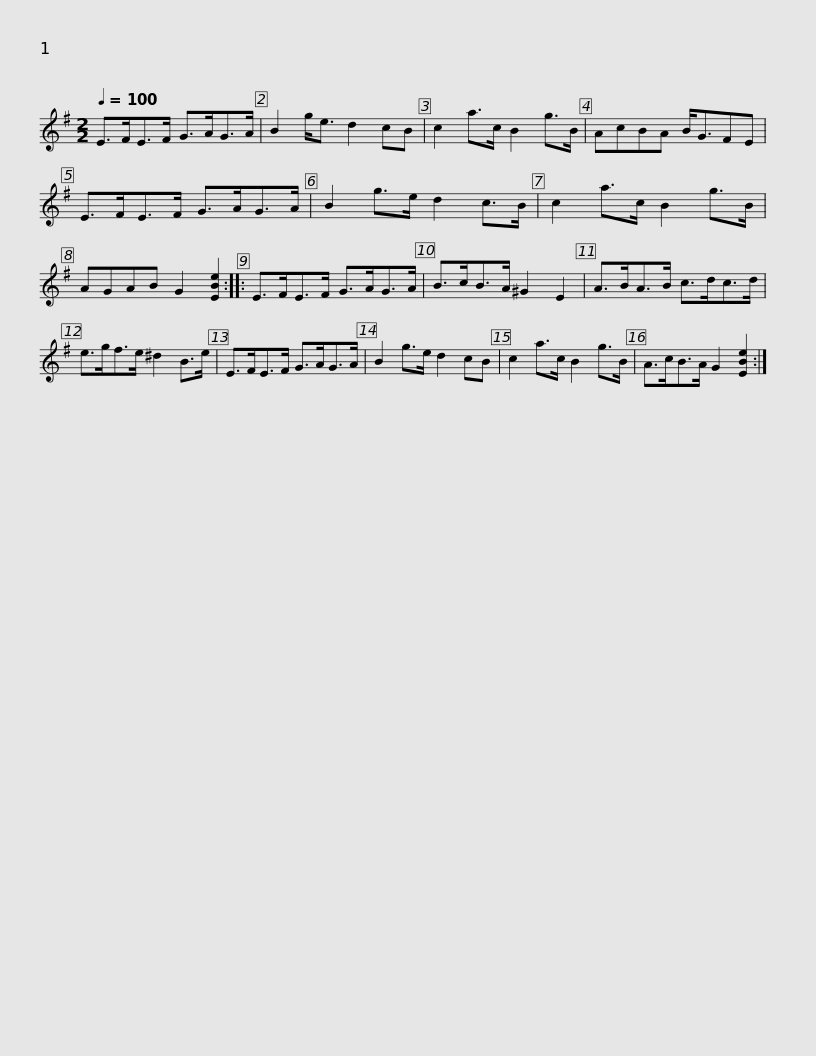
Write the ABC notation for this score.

X:1
L:1/8
Q:1/4=100
M:2/2
I:linebreak $
K:Emin
V:1 treble
V:1
 E>FE>F G>AG>A | B2 g<e d2 cB | c2 a>c B2 g>B | AcBA B<GFE | E>FE>F G>AG>A |$ %5
 B2 g>e d2 c>B | c2 a>c B2 g>B | AGAB G2 [EBe]2 :: E>FE>F G>AG>A | B>cB>A ^G2 E2 |$ %10
 A>BA>B c>dc>d | e>gf>e ^d2 B>e | E>FE>F G>AG>A | B2 g>e d2 cB | c2 a>c B2 g>B |$ %15
 A>cB>A G2 [EBe]2 :| %16
